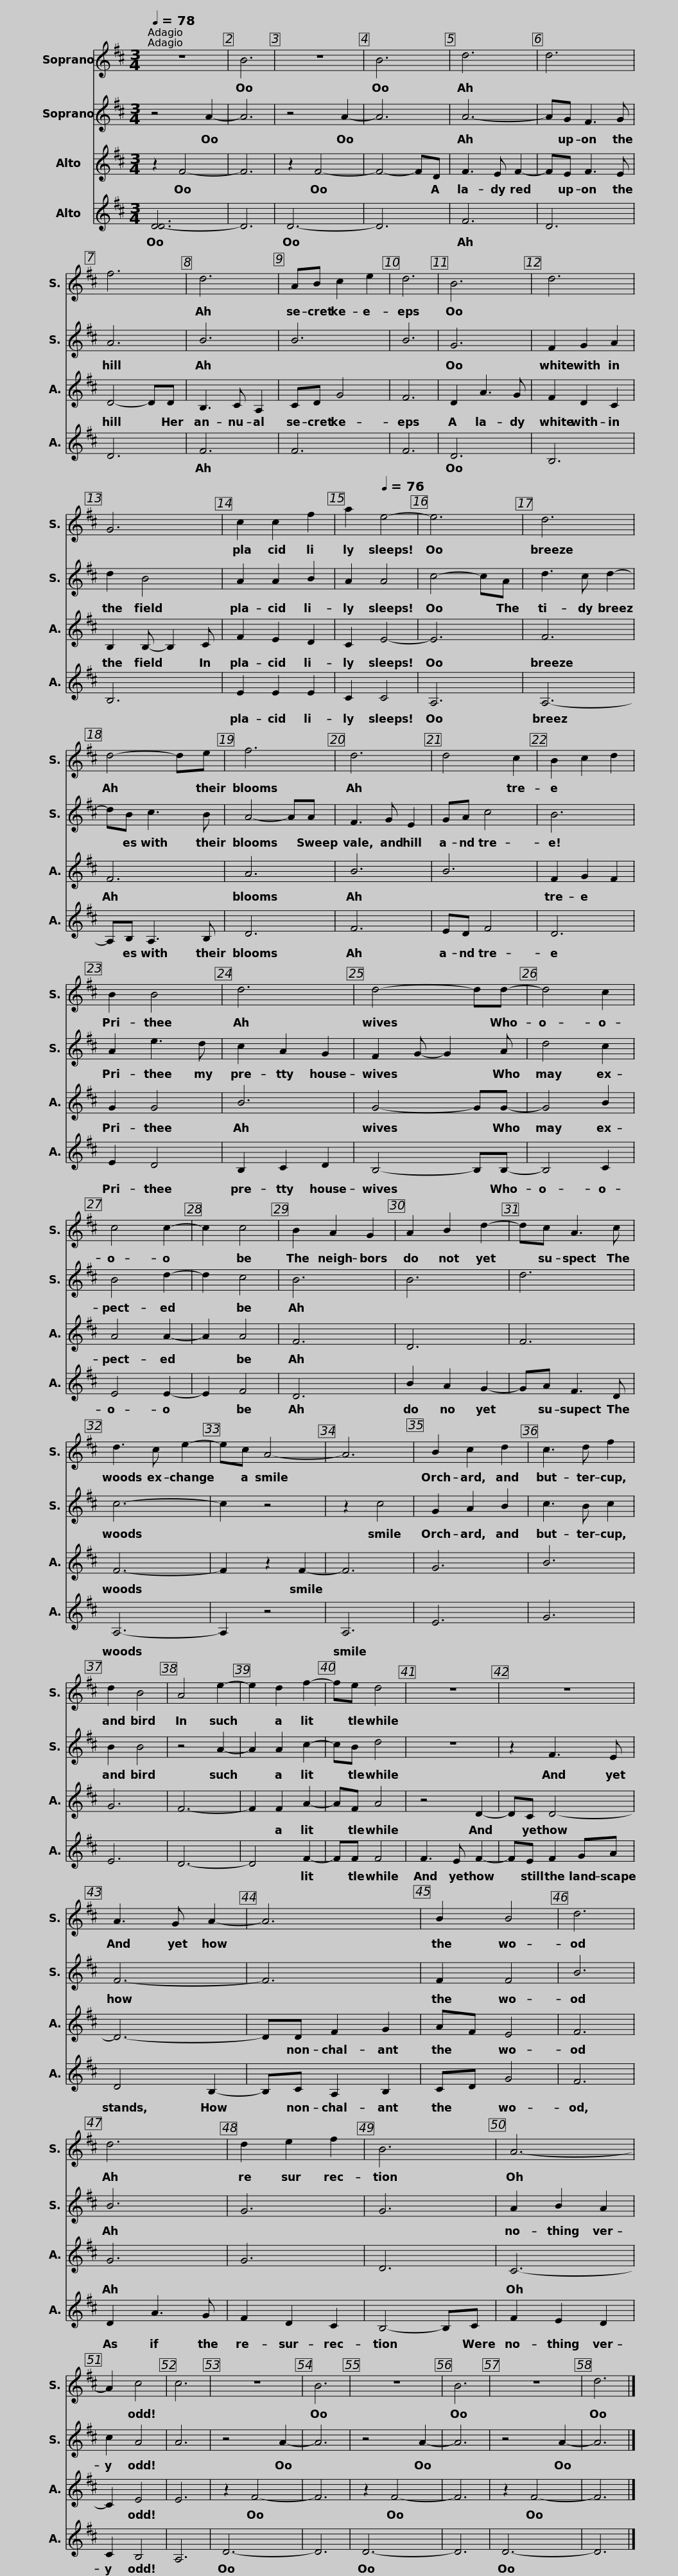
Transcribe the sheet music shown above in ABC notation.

X:1
%%score 1 2 3 4
L:1/8
Q:1/4=78
M:3/4
I:linebreak $
K:D
V:1 treble
V:2 treble
V:3 treble
V:4 treble
V:1
 z6 | B6 | z6 | B6 | d6 | %5
 d6 | f6 | d6 | AB c2 e2 |$ d6 | %10
 B6 | d6 | G6 | c2 c2 f2 | a2[Q:1/4=76] e4- | %15
 e6 | d6 |$ d4- de | f6 | d6 | %20
 d4 c2 | B2 c2 d2 | B2 B4 | d6 |$ d4- dd- | %25
 d4 c2 | c4 c2- | c2 c4 | B2 A2 G2 | A2 B2 d2- | %30
 dc A3 c |$ d3 c e2- | ec A4- | A6 | B2 c2 d2 | %35
 c3 d f2 | d2 B4 | A4 e2- | e2 d2 f2- |$ fe d4 | %40
 z6 | z6 | A3 G A2- | A6 | B2 B4 | %45
 d6 |$ d6 | d2 e2 f2 | B6 | A6- | %50
 A2 c4 | c6 | z6 | B6 | z6 | %55
 B6 |$ z6 | d6 |] %58
V:2
 z4 A2- | A6 | z4 A2- | A6 | A6- | %5
 AG F3 G | A6 | B6 | B6 |$ B6 | %10
 G6 | F2 G2 A2 | d2 B4 | A2 A2 B2 | A2 A4 | %15
 c4- cA | d3 c d2- |$ dB c3 B | A4- AA | F3 G E2 | %20
 GA c4 | B6 | A2 e3 d | c2 A2 G2 |$ F2 G- G2 A | %25
 d4 c2 | B4 d2- | d2 c4 | B6 | B6 | %30
 d6 |$ c6- | c2 z4 | z2 c4 | G2 A2 B2 | %35
 c3 B c2 | B2 B4 | z4 A2- | A2 A2 c2- |$ cB d4 | %40
 z6 | z2 F3 E | F6- | F6 | F2 F4 | %45
 B6 |$ B6 | G6 | G6 | A2 B2 A2 | %50
 c2 A4 | A6 | z4 A2- | A6 | z4 A2- | %55
 A6 |$ z4 A2- | A6 |] %58
V:3
 z2 F4- | F6 | z2 F4- | F4- FD | F3 E F2- | %5
 FE F3 E | D4- DD | B,3 C A,2 | CD G4 |$ F6 | %10
 D2 A3 G | F2 D2 C2 | B,2 B,- B,2 C | F2 E2 D2 | C2 E4- | %15
 E6 | F6 |$ F6 | A6 | B6 | %20
 B6 | F2 G2 F2 | G2 G4 | B6 |$ G4- GG- | %25
 G4 B2 | A4 A2- | A2 A4 | F6 | D6 | %30
 F6 |$ F6- | F2 z2 F2- | F6 | G6 | %35
 B6 | G6 | F6- | F2 F2 A2- |$ AF A4 | %40
 z4 D2- | DC D4- | D6- | DD F2 G2 | AF E4 | %45
 F6 |$ G6 | G6 | D6 | C6- | %50
 C2 E4 | E6 | z2 F4- | F6 | z2 F4- | %55
 F6 |$ z2 F4- | F6 |] %58
V:4
 [D-D]6 | D6 | D6- | D6 | F6 | %5
 D6 | D6 | F6 | F6 |$ F6 | %10
 D6 | B,6 | B,6 | E2 E2 E2 | C2 C4 | %15
 A,6 | A,6- |$ A,B, A,3 B, | D6 | F6 | %20
 ED F4 | D6 | E2 D4 | B,2 C2 D2 |$ B,4- B,B,- | %25
 B,4 C2 | E4 E2- | E2 F4 | D6 | B2 A2 G2- | %30
 GA F3 D |$ A,6- | A,2 z4 | A,6 | E6 | %35
 G6 | E6 | D6- | D4 F2- |$ FF F4 | %40
 F3 E F2- | FE F2 GA | D4 B,2- | B,C A,2 B,2 | CD G4 | %45
 F6 |$ D2 A3 G | F2 D2 C2 | B,4- B,C | F2 E2 D2 | %50
 C2 B,4 | A,6 | D6- | D6 | D6- | %55
 D6 |$ D6- | D6 |] %58
